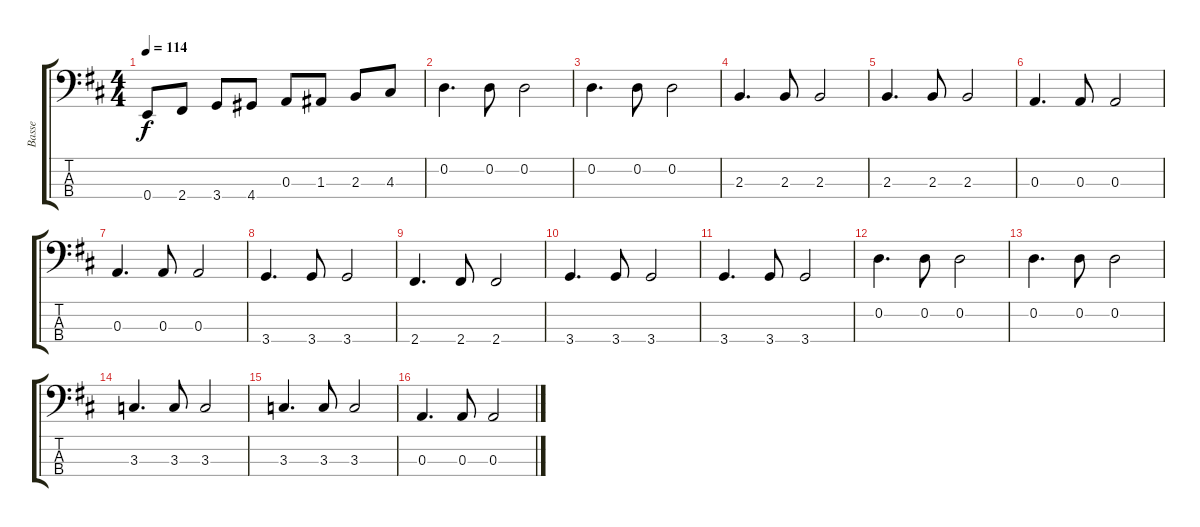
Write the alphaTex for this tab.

\track ("Basse" "Basse") {instrument electricbassfinger}
\staff {score tabs}
\tuning (G2 D2 A1 E1) {hide}
\ts (4 4)
\tempo 114
\clef f4
\ks d
0.4.8{dy f} 2.4.8 3.4.8 4.4.8 0.3.8 1.3.8 2.3.8 4.3.8 |
0.2.4{d} 0.2.8 0.2.2 |
0.2.4{d} 0.2.8 0.2.2 |
2.3.4{d} 2.3.8 2.3.2 |
2.3.4{d} 2.3.8 2.3.2 |
0.3.4{d} 0.3.8 0.3.2 |
0.3.4{d} 0.3.8 0.3.2 |
3.4.4{d} 3.4.8 3.4.2 |
2.4.4{d} 2.4.8 2.4.2 |
3.4.4{d} 3.4.8 3.4.2 |
3.4.4{d} 3.4.8 3.4.2 |
0.2.4{d} 0.2.8 0.2.2 |
0.2.4{d} 0.2.8 0.2.2 |
3.3.4{d} 3.3.8 3.3.2 |
3.3.4{d} 3.3.8 3.3.2 |
0.3.4{d} 0.3.8 0.3.2
